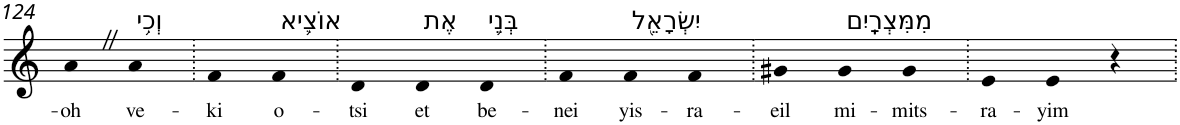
**kern	**text
*part1	*part1
*staff1	*staff1
*I"Piano	*
*I'Pno	*
!!LO:PB:g=z
*clefG2	*
*k[]	*
=124	=124
!	!LO:LY:b
4aZ	-oh
!LO:TX:a:t=וְכִ֥י	!
!	!LO:LY:b
4a	ve-
=125.	=125.
!	!LO:LY:b
4f	-ki
!LO:TX:a:t=אוֹצִ֛יא	!
!	!LO:LY:b
4f	o-
=126.	=126.
!	!LO:LY:b
4d	-tsi
!LO:TX:a:t=אֶת	!
!	!LO:LY:b
4d	et
!LO:TX:a:t=בְּנֵ֥י	!
!	!LO:LY:b
4d	be-
=127.	=127.
!	!LO:LY:b
4f	-nei
!LO:TX:a:t=יִשְׂרָאֵ֖ל	!
!	!LO:LY:b
4f	yis-
!	!LO:LY:b
4f	-ra-
=128.	=128.
!	!LO:LY:b
4g#X	-eil
!LO:TX:a:t=מִמִּצְרָֽיִם	!
!	!LO:LY:b
4g#	mi-
!	!LO:LY:b
4g#	-mits-
=129.	=129.
!	!LO:LY:b
4e	-ra-
!	!LO:LY:b
4e	-yim
4r	.
=.	=.
*-	*-
